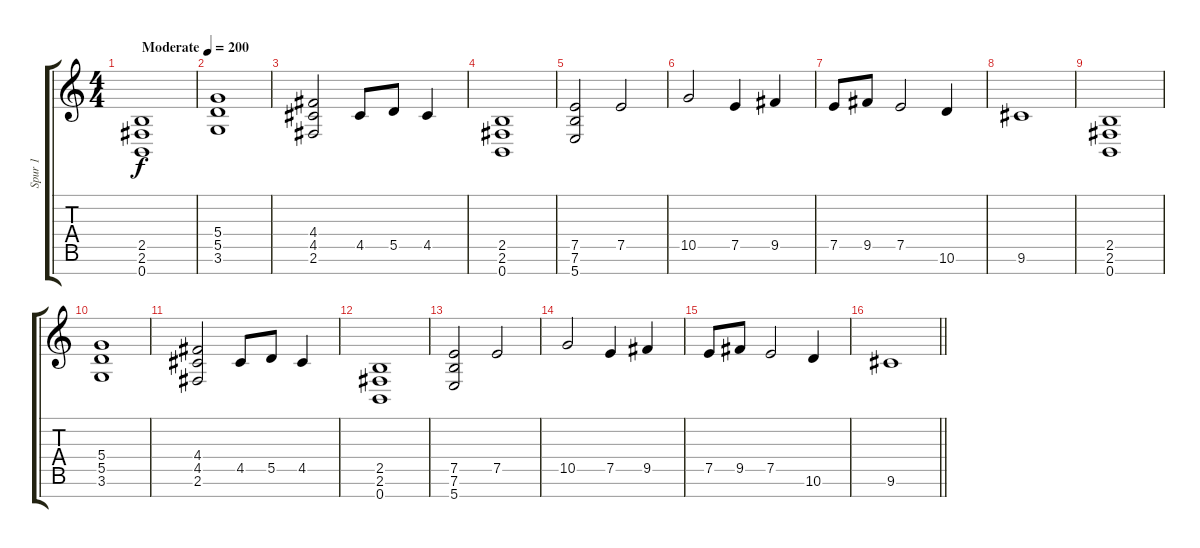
\track ("Spur 1" "Spur 1") {instrument distortionguitar}
\staff {score tabs}
\tuning (E4 B3 G3 D3 A2 E2 B1) {hide}
\ts (4 4)
\tempo (200 "Moderate")
\clef g2
\ks c
(2.5 2.6 0.7).1{dy f instrument distortionguitar} |
(5.4 5.5 3.6).1 |
(4.4 4.5 2.6).2 4.5.8 5.5.8 4.5.4 |
(2.5 2.6 0.7).1 |
(7.5 7.6 5.7).2 7.5.2 |
10.5.2 7.5.4 9.5.4 |
7.5.8 9.5.8 7.5.2 10.6.4 |
9.6.1 |
(2.5 2.6 0.7).1 |
(5.4 5.5 3.6).1 |
(4.4 4.5 2.6).2 4.5.8 5.5.8 4.5.4 |
(2.5 2.6 0.7).1 |
(7.5 7.6 5.7).2 7.5.2 |
10.5.2 7.5.4 9.5.4 |
7.5.8 9.5.8 7.5.2 10.6.4 |
\barLineRight lightlight
9.6.1
